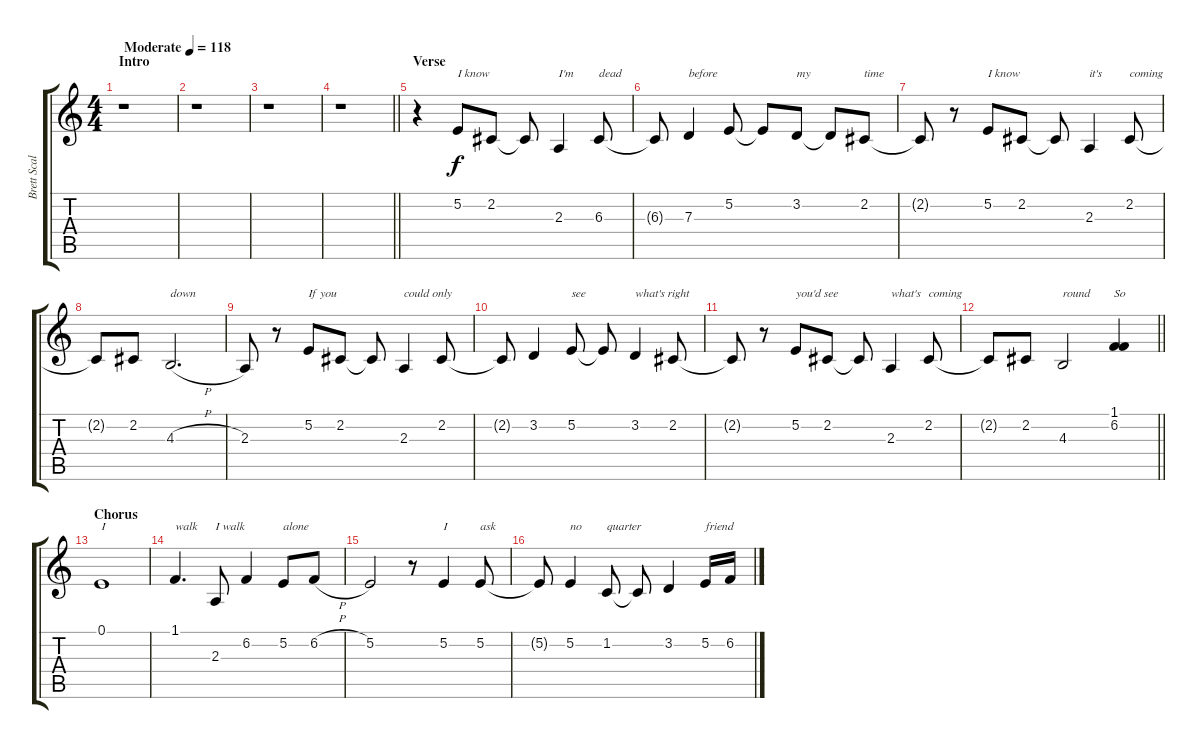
\track ("Brett Scallions (Vocals)" "Brett Scal") {instrument bassoon}
\staff {score tabs}
\tuning (E4 B3 G3 D3 A2 E2) {hide}
\ts (4 4)
\section ("" "Intro")
\tempo (118 "Moderate")
\clef g2
\ks c
r.1{dy f instrument bassoon} |
r.1 |
r.1 |
\barLineRight lightlight
r.1 |
\section ("" "Verse")
r.4 5.2.8{txt "I know"} 2.2.8 2.2{t}.8 2.3.4{txt "I'm"} 6.3.8{txt "dead"} |
6.3{t}.8 7.3.4{txt "before"} 5.2.8 5.2{t}.8 3.2.8{txt "my"} 3.2{t}.8 2.2.8{txt "time"} |
2.2{t}.8 r.8 5.2.8{txt "I know"} 2.2.8 2.2{t}.8 2.3.4{txt "it's"} 2.2.8{txt "coming"} |
2.2{t}.8 2.2.8 4.3{h}.2{d txt "down"} |
2.3.8 r.8 5.2.8{txt "If you"} 2.2.8 2.2{t}.8 2.3.4{txt "could only"} 2.2.8 |
2.2{t}.8 3.2.4 5.2.8{txt "see"} 5.2{t}.8 3.2.4{txt "what's right"} 2.2.8 |
2.2{t}.8 r.8 5.2.8{txt "you'd see"} 2.2.8 2.2{t}.8 2.3.4{txt "what's"} 2.2.8{txt "coming"} |
\barLineRight lightlight
2.2{t}.8 2.2.8 4.3.2{txt "round"} (1.1 6.2).4{txt "So"} |
\section ("" "Chorus")
0.1.1{txt "I"} |
1.1.4{d txt "walk"} 2.3.8{txt "I walk"} 6.2.4 5.2.8{txt "alone"} 6.2{h}.8 |
5.2.2 r.8 5.2.4{txt "I"} 5.2.8{txt "ask"} |
5.2{t}.8 5.2.4{txt "no"} 1.2.8{txt "quarter"} 1.2{t}.8 3.2.4 5.2.16{txt "friend"} 6.2.16
